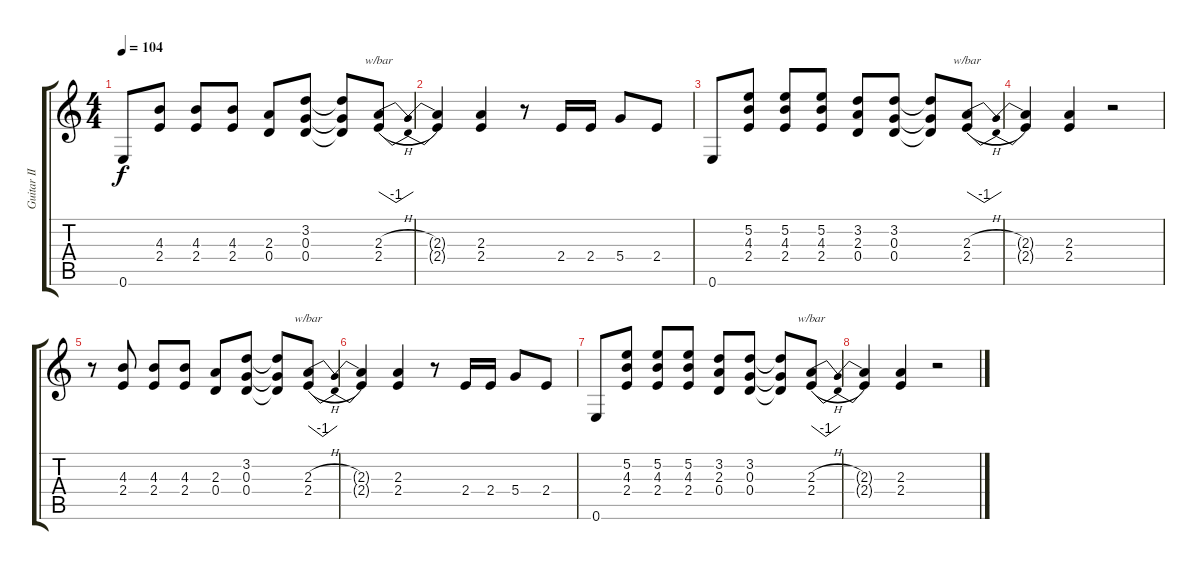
\track ("Guitar II" "Guitar II") {instrument overdrivenguitar}
\staff {score tabs}
\tuning (E4 B3 G3 D3 A2 E2) {hide}
\ts (4 4)
\tempo 104
\clef g2
\ks c
0.6.8{dy f} (4.3 2.4).8 (4.3 2.4).8 (4.3 2.4).8 (2.3 0.4).8 (3.2 0.3 0.4).8 (3.2{t} 0.3{t} 0.4{t}).8 (2.3{h} 2.4{h}).8{tbe (dip default 0 0 30 -4 60 0)} |
(2.3{t} 2.4{t}).4 (2.3 2.4).4 r.8 2.4.16 2.4.16 5.4.8 2.4.8 |
0.6.8{volume 8} (5.2 4.3 2.4).8 (5.2 4.3 2.4).8 (5.2 4.3 2.4).8 (3.2 2.3 0.4).8 (3.2 0.3 0.4).8 (3.2{t} 0.3{t} 0.4{t}).8 (2.3{h} 2.4{h}).8{tbe (dip default 0 0 30 -4 60 0)} |
(2.3{t} 2.4{t}).4 (2.3 2.4).4 r.2 |
r.8{volume 4} (4.3 2.4).8 (4.3 2.4).8 (4.3 2.4).8 (2.3 0.4).8 (3.2 0.3 0.4).8 (3.2{t} 0.3{t} 0.4{t}).8 (2.3{h} 2.4{h}).8{tbe (dip default 0 0 30 -4 60 0)} |
(2.3{t} 2.4{t}).4 (2.3 2.4).4 r.8 2.4.16 2.4.16 5.4.8 2.4.8 |
0.6.8{volume 4} (5.2 4.3 2.4).8 (5.2 4.3 2.4).8 (5.2 4.3 2.4).8 (3.2 2.3 0.4).8 (3.2 0.3 0.4).8 (3.2{t} 0.3{t} 0.4{t}).8 (2.3{h} 2.4{h}).8{tbe (dip default 0 0 30 -4 60 0)} |
(2.3{t} 2.4{t}).4 (2.3 2.4).4 r.2
